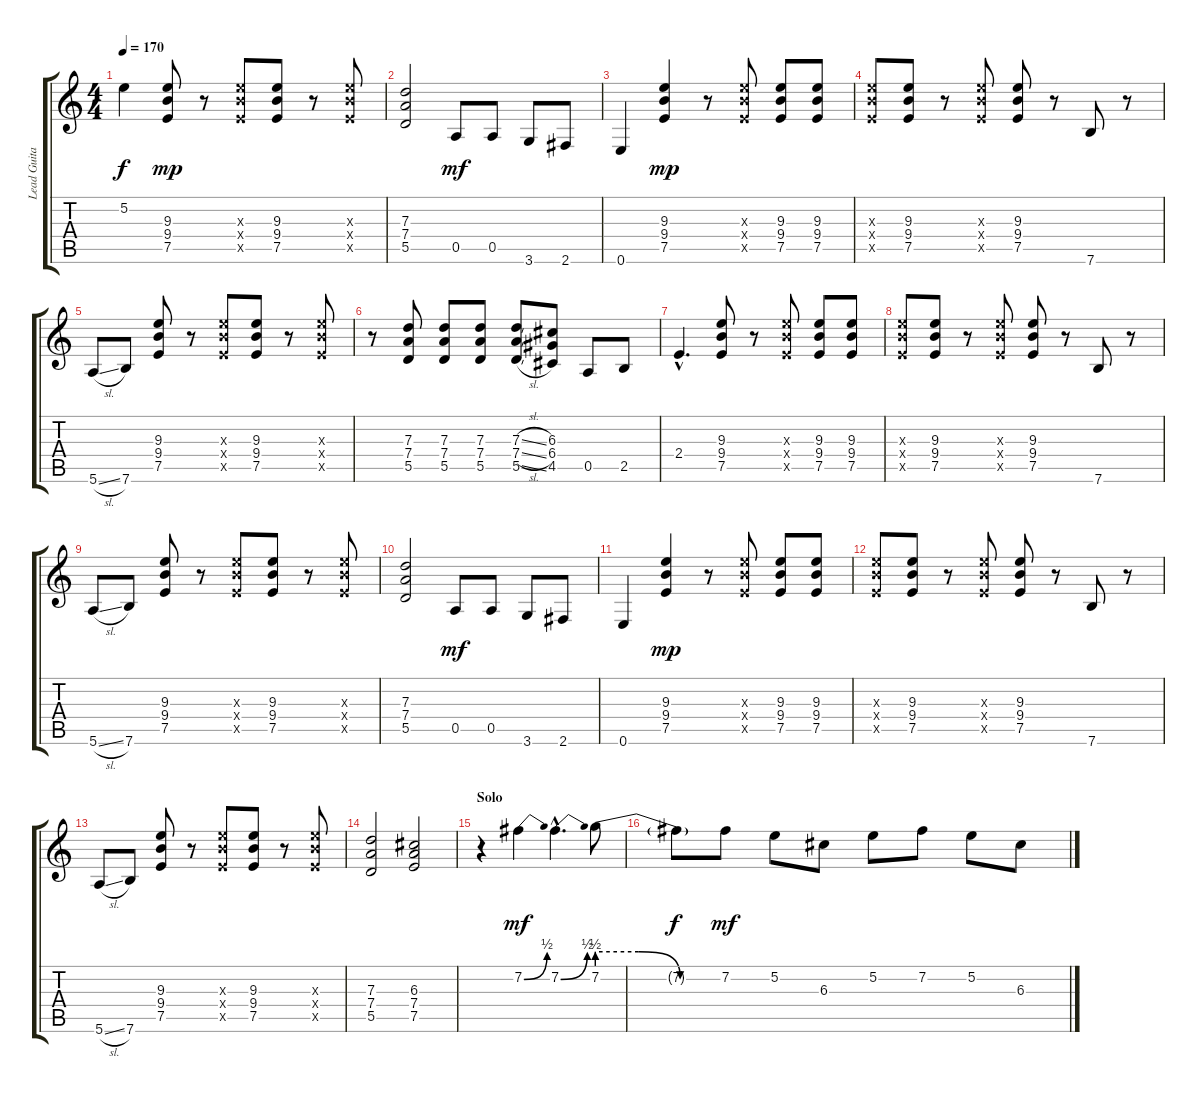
\track ("Lead Guitar" "Lead Guita") {instrument electricguitarclean}
\staff {score tabs}
\tuning (E4 B3 G3 D3 A2 E2) {hide}
\ts (4 4)
\tempo 170
\clef g2
\ks c
5.2{t}.4{dy f} (9.3 9.4 7.5).8{dy mp} r.8 (9.3{x} 9.4{x} 7.5{x}).8 (9.3 9.4 7.5).8 r.8 (9.3{x} 9.4{x} 7.5{x}).8 |
(7.3 7.4 5.5).2 0.5.8{dy mf} 0.5.8 3.6.8 2.6.8 |
0.6.4 (9.3 9.4 7.5).4{dy mp} r.8 (9.3{x} 9.4{x} 7.5{x}).8 (9.3 9.4 7.5).8 (9.3 9.4 7.5).8 |
(9.3{x} 9.4{x} 7.5{x}).8 (9.3 9.4 7.5).8 r.8 (9.3{x} 9.4{x} 7.5{x}).8 (9.3 9.4 7.5).8 r.8 7.6.8 r.8 |
5.6{sl}.8 7.6.8 (9.3 9.4 7.5).8 r.8 (9.3{x} 9.4{x} 7.5{x}).8 (9.3 9.4 7.5).8 r.8 (9.3{x} 9.4{x} 7.5{x}).8 |
r.8 (7.3 7.4 5.5).8 (7.3 7.4 5.5).8 (7.3 7.4 5.5).8 (7.3{sl} 7.4{sl} 5.5{sl}).8 (6.3 6.4 4.5).8 0.5.8 2.5.8 |
2.4{hac}.4{d} (9.3 9.4 7.5).8 r.8 (9.3{x} 9.4{x} 7.5{x}).8 (9.3 9.4 7.5).8 (9.3 9.4 7.5).8 |
(9.3{x} 9.4{x} 7.5{x}).8 (9.3 9.4 7.5).8 r.8 (9.3{x} 9.4{x} 7.5{x}).8 (9.3 9.4 7.5).8 r.8 7.6.8 r.8 |
5.6{sl}.8 7.6.8 (9.3 9.4 7.5).8 r.8 (9.3{x} 9.4{x} 7.5{x}).8 (9.3 9.4 7.5).8 r.8 (9.3{x} 9.4{x} 7.5{x}).8 |
(7.3 7.4 5.5).2 0.5.8{dy mf} 0.5.8 3.6.8 2.6.8 |
0.6.4 (9.3 9.4 7.5).4{dy mp} r.8 (9.3{x} 9.4{x} 7.5{x}).8 (9.3 9.4 7.5).8 (9.3 9.4 7.5).8 |
(9.3{x} 9.4{x} 7.5{x}).8 (9.3 9.4 7.5).8 r.8 (9.3{x} 9.4{x} 7.5{x}).8 (9.3 9.4 7.5).8 r.8 7.6.8 r.8 |
5.6{sl}.8 7.6.8 (9.3 9.4 7.5).8 r.8 (9.3{x} 9.4{x} 7.5{x}).8 (9.3 9.4 7.5).8 r.8 (9.3{x} 9.4{x} 7.5{x}).8 |
(7.3 7.4 5.5).2 (6.3 7.4 7.5).2 |
\section ("" "Solo")
r.4 7.2{be (bend 0 0 60 2)}.4{dy mf} 7.2{be (bend 0 0 60 2) hac}.4{d} 7.2{be (custom 0 2 20 2 40 0 60 0)}.8 |
7.2{t}.8{dy f} 7.2.8{dy mf} 5.2.8 6.3.8 5.2.8 7.2.8 5.2.8 6.3.8
